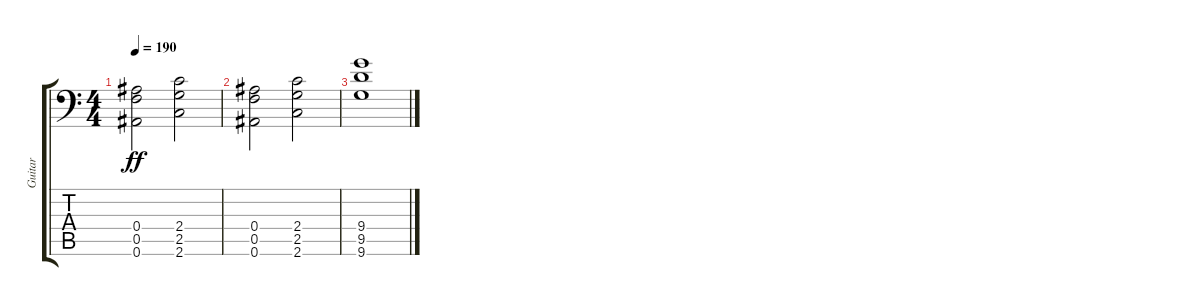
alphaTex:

\track ("Guitar" "Guitar") {instrument distortionguitar}
\staff {score tabs}
\tuning (C4 G3 Eb3 Bb2 F2 Bb1) {hide}
\ts (4 4)
\tempo 190
\clef f4
\ks c
(0.4 0.5 0.6).2{dy ff} (2.4 2.5 2.6).2 |
(0.4 0.5 0.6).2 (2.4 2.5 2.6).2 |
(9.4 9.5 9.6).1
